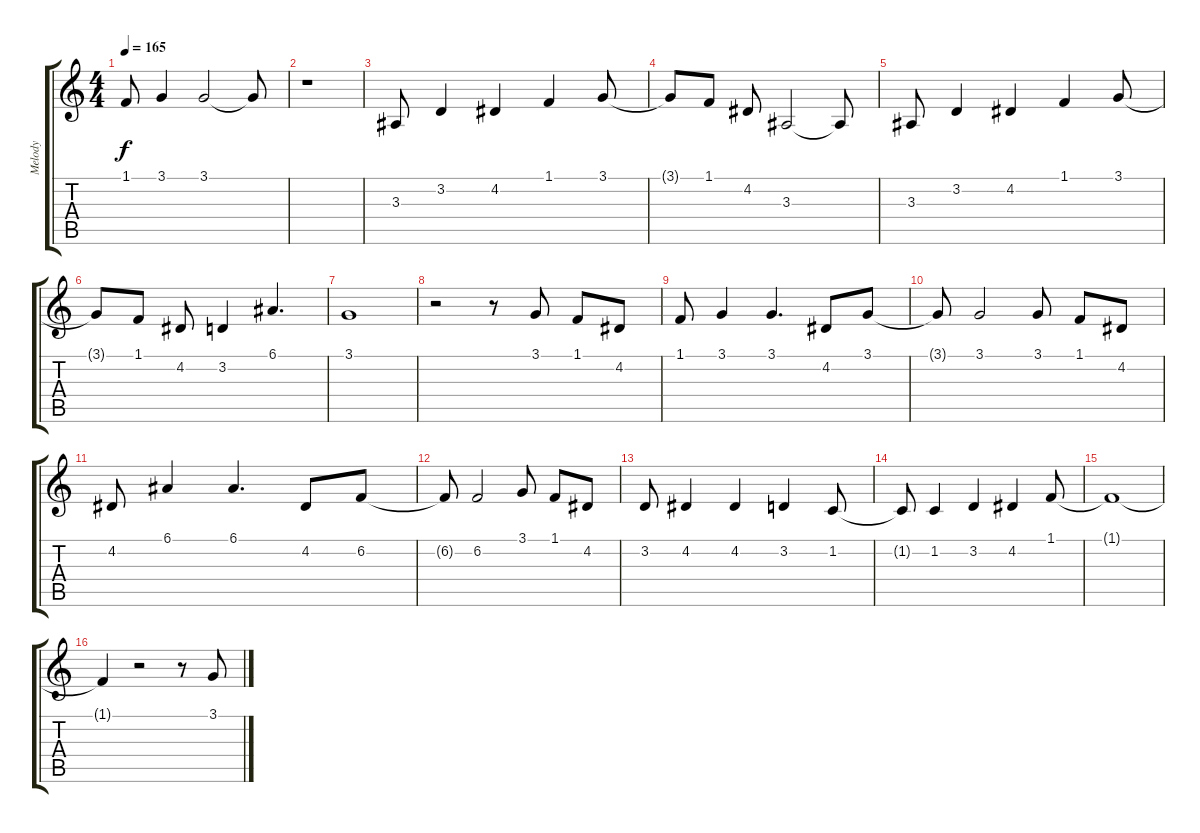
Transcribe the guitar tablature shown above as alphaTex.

\track ("Melody" "Melody") {instrument vibraphone}
\staff {score tabs}
\tuning (E4 B3 G3 D3 A2 E2) {hide}
\ts (4 4)
\tempo 165
\clef g2
\ks c
1.1.8{dy f} 3.1.4 3.1.2 3.1{t}.8 |
r.1 |
3.3.8 3.2.4 4.2.4 1.1.4 3.1.8 |
3.1{t}.8 1.1.8 4.2.8 3.3.2 3.3{t}.8 |
3.3.8 3.2.4 4.2.4 1.1.4 3.1.8 |
3.1{t}.8 1.1.8 4.2.8 3.2.4 6.1.4{d} |
3.1.1 |
r.2 r.8 3.1.8 1.1.8 4.2.8 |
1.1.8 3.1.4 3.1.4{d} 4.2.8 3.1.8 |
3.1{t}.8 3.1.2 3.1.8 1.1.8 4.2.8 |
4.2.8 6.1.4 6.1.4{d} 4.2.8 6.2.8 |
6.2{t}.8 6.2.2 3.1.8 1.1.8 4.2.8 |
3.2.8 4.2.4 4.2.4 3.2.4 1.2.8 |
1.2{t}.8 1.2.4 3.2.4 4.2.4 1.1.8 |
1.1{t}.1 |
1.1{t}.4 r.2 r.8 3.1.8
